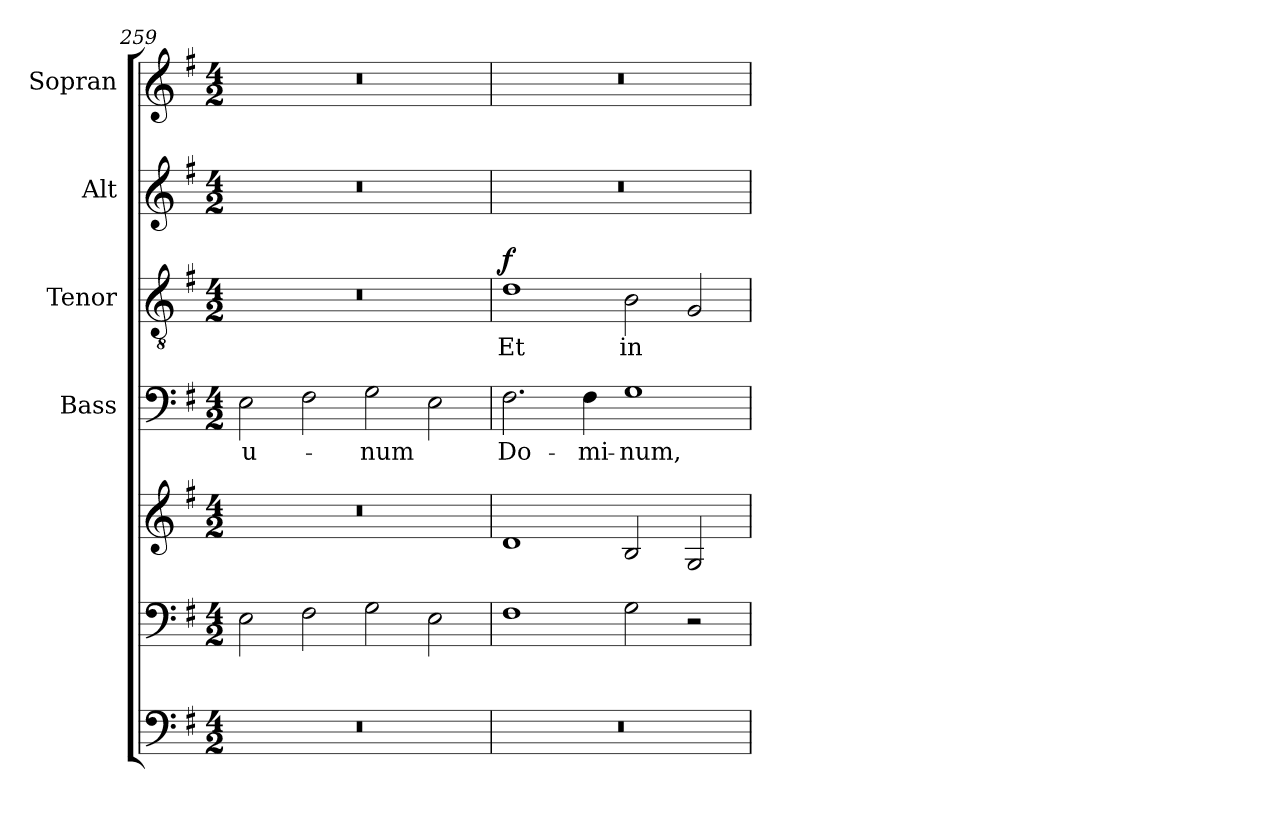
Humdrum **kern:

**kern	**kern	**kern	**kern	**text	**kern	**text	**dynam	**kern	**kern
*part6	*part5	*part5	*part4	*part4	*part3	*part3	*part3	*part2	*part1
*staff7	*staff6	*staff5	*staff4	*staff4	*staff3	*staff3	*staff3	*staff2	*staff1
*	*	*	*I"Bass	*	*I"Tenor	*	*	*I"Alt	*I"Sopran
*	*	*	*I'B.	*	*I'T.	*	*	*I'A.	*I'S.
*clefF4	*clefF4	*clefG2	*clefF4	*	*clefGv2	*	*	*clefG2	*clefG2
*k[f#]	*k[f#]	*k[f#]	*k[f#]	*	*k[f#]	*	*	*k[f#]	*k[f#]
*G:	*G:	*G:	*G:	*	*G:	*	*	*G:	*G:
*M4/2	*M4/2	*M4/2	*M4/2	*	*M4/2	*	*	*M4/2	*M4/2
=259	=259	=259	=259	=259	=259	=259	=259	=259	=259
!	!	!	!	!LO:LY:b	!	!	!	!	!
0r	2E\	0r	2E\	u-	0r	.	.	0r	0r
.	2F#\	.	2F#\	.	.	.	.	.	.
!	!	!	!	!LO:LY:b	!	!	!	!	!
.	2G\	.	2G\	-num	.	.	.	.	.
.	2E\	.	2E\	.	.	.	.	.	.
=260	=260	=260	=260	=260	=260	=260	=260	=260	=260
!	!	!	!	!LO:LY:b	!	!LO:LY:b	!LO:DY:a	!	!
0r	1F#	1d	2.F#\	Do-	1d	Et	f	0r	0r
!	!	!	!	!LO:LY:b	!	!	!	!	!
.	.	.	4F#\	-mi-	.	.	.	.	.
!	!	!	!	!LO:LY:b	!	!LO:LY:b	!	!	!
.	2G\	2B/	1G	-num,	2B\	in	.	.	.
.	2r	2G/	.	.	2G/	.	.	.	.
=	=	=	=	=	=	=	=	=	=
*-	*-	*-	*-	*-	*-	*-	*-	*-	*-
